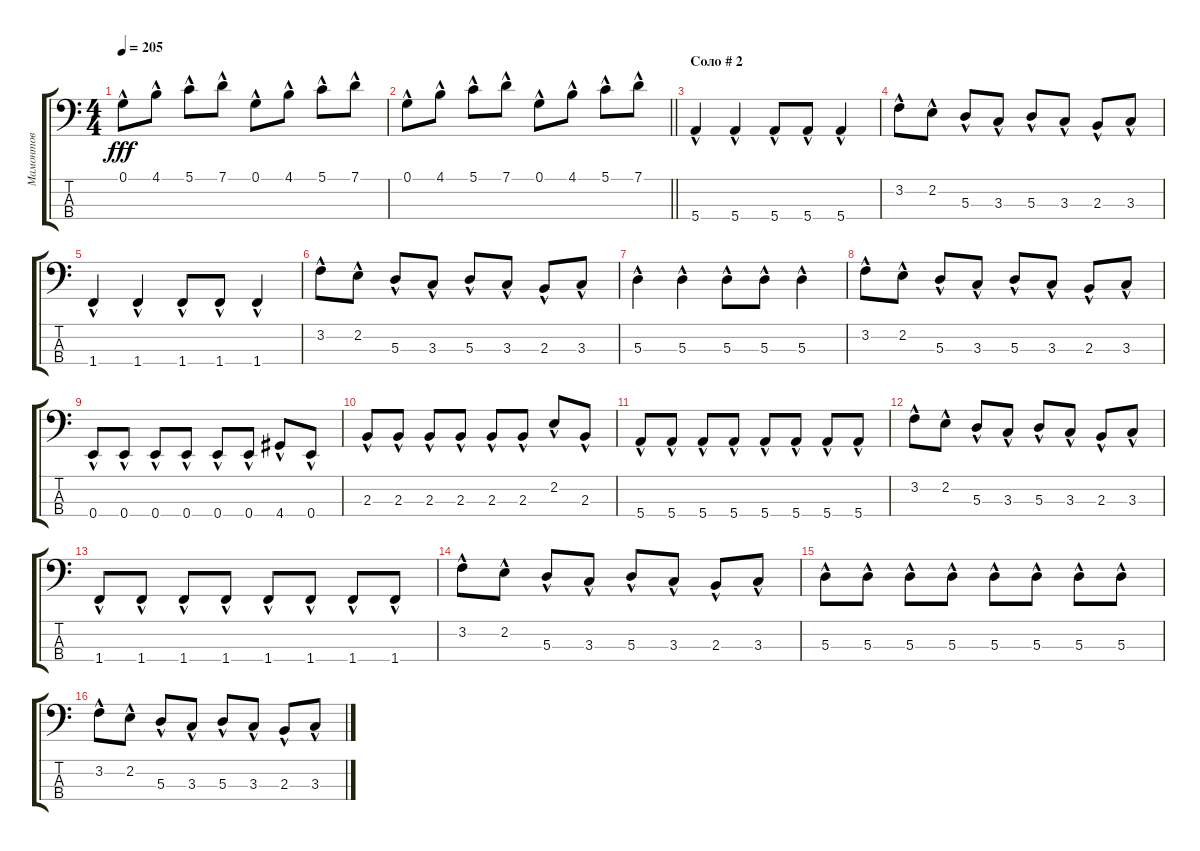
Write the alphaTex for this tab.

\track ("Мамонтов" "Мамонтов") {instrument electricbassfinger}
\staff {score tabs}
\tuning (G2 D2 A1 E1) {hide}
\ts (4 4)
\tempo 205
\clef f4
\ks c
0.1{hac}.8{dy fff} 4.1{hac}.8 5.1{hac}.8 7.1{hac}.8 0.1{hac}.8 4.1{hac}.8 5.1{hac}.8 7.1{hac}.8 |
\barLineRight lightlight
0.1{hac}.8 4.1{hac}.8 5.1{hac}.8 7.1{hac}.8 0.1{hac}.8 4.1{hac}.8 5.1{hac}.8 7.1{hac}.8 |
\section ("" "Соло # 2")
5.4{hac}.4 5.4{hac}.4 5.4{hac}.8 5.4{hac}.8 5.4{hac}.4 |
3.2{hac}.8 2.2{hac}.8 5.3{hac}.8 3.3{hac}.8 5.3{hac}.8 3.3{hac}.8 2.3{hac}.8 3.3{hac}.8 |
1.4{hac}.4 1.4{hac}.4 1.4{hac}.8 1.4{hac}.8 1.4{hac}.4 |
3.2{hac}.8 2.2{hac}.8 5.3{hac}.8 3.3{hac}.8 5.3{hac}.8 3.3{hac}.8 2.3{hac}.8 3.3{hac}.8 |
5.3{hac}.4 5.3{hac}.4 5.3{hac}.8 5.3{hac}.8 5.3{hac}.4 |
3.2{hac}.8 2.2{hac}.8 5.3{hac}.8 3.3{hac}.8 5.3{hac}.8 3.3{hac}.8 2.3{hac}.8 3.3{hac}.8 |
0.4{hac}.8 0.4{hac}.8 0.4{hac}.8 0.4{hac}.8 0.4{hac}.8 0.4{hac}.8 4.4{hac}.8 0.4{hac}.8 |
2.3{hac}.8 2.3{hac}.8 2.3{hac}.8 2.3{hac}.8 2.3{hac}.8 2.3{hac}.8 2.2{hac}.8 2.3{hac}.8 |
5.4{hac}.8 5.4{hac}.8 5.4{hac}.8 5.4{hac}.8 5.4{hac}.8 5.4{hac}.8 5.4{hac}.8 5.4{hac}.8 |
3.2{hac}.8 2.2{hac}.8 5.3{hac}.8 3.3{hac}.8 5.3{hac}.8 3.3{hac}.8 2.3{hac}.8 3.3{hac}.8 |
1.4{hac}.8 1.4{hac}.8 1.4{hac}.8 1.4{hac}.8 1.4{hac}.8 1.4{hac}.8 1.4{hac}.8 1.4{hac}.8 |
3.2{hac}.8 2.2{hac}.8 5.3{hac}.8 3.3{hac}.8 5.3{hac}.8 3.3{hac}.8 2.3{hac}.8 3.3{hac}.8 |
5.3{hac}.8 5.3{hac}.8 5.3{hac}.8 5.3{hac}.8 5.3{hac}.8 5.3{hac}.8 5.3{hac}.8 5.3{hac}.8 |
3.2{hac}.8 2.2{hac}.8 5.3{hac}.8 3.3{hac}.8 5.3{hac}.8 3.3{hac}.8 2.3{hac}.8 3.3{hac}.8
